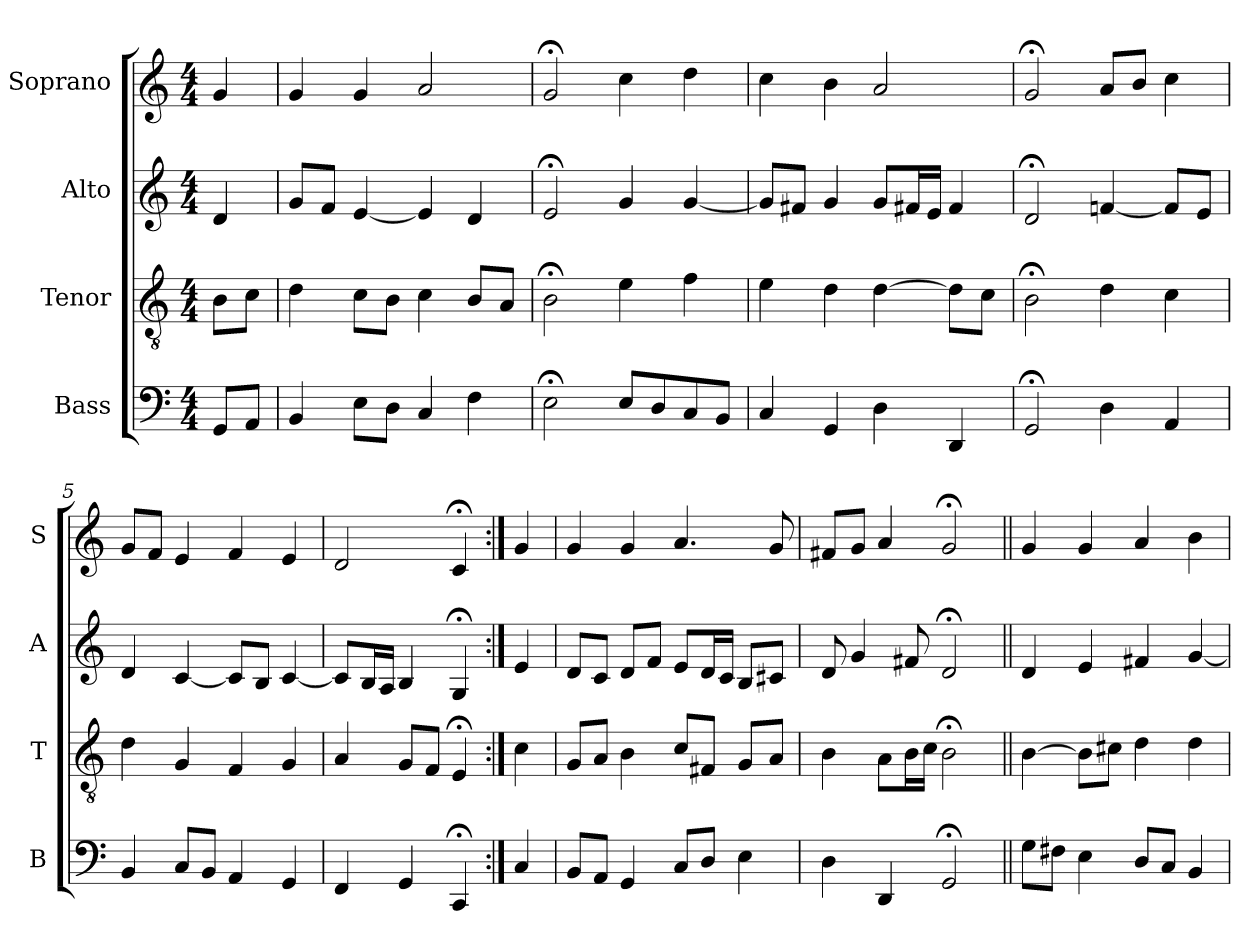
**kern	**kern	**kern	**kern
*part4	*part3	*part2	*part1
*staff4	*staff3	*staff2	*staff1
*I"Bass	*I"Tenor	*I"Alto	*I"Soprano
*I'B	*I'T	*I'A	*I'S
*clefF4	*clefGv2	*clefG2	*clefG2
*k[]	*k[]	*k[]	*k[]
*G:mix	*G:mix	*G:mix	*G:mix
*M4/4	*M4/4	*M4/4	*M4/4
*MM100	*MM100	*MM100	*MM100
=	=	=	=
8GGL	8BL	4d	4g
8AAJ	8cJ	.	.
=1	=1	=1	=1
4BB	4d	8gL	4g
.	.	8fJ	.
8EL	8cL	[4e	4g
8DJ	8BJ	.	.
4C	4c	4e]	2a
4F	8BL	4d	.
.	8AJ	.	.
=2	=2	=2	=2
2E;<	2B;<	2e;<	2g;<
8EL	4e	4g	4cc
8D	.	.	.
8C	4f	[4g	4dd
8BBJ	.	.	.
=3	=3	=3	=3
4C	4e	8gL]	4cc
.	.	8f#XJ	.
4GG	4d	4g	4b
4D	[4d	8gL	2a
.	.	16f#XL	.
.	.	16eJJ	.
4DD	8dL]	4f#	.
.	8cJ	.	.
=4	=4	=4	=4
2GG;<	2B;<	2d;<	2g;<
4D	4d	[4fn	8aL
.	.	.	8bJ
4AA	4c	8fL]	4cc
.	.	8eJ	.
=5	=5	=5	=5
4BB	4d	4d	8gL
.	.	.	8fJ
8CL	4G	[4c	4e
8BBJ	.	.	.
4AA	4F	8cL]	4f
.	.	8BJ	.
4GG	4G	[4c	4e
=6	=6	=6	=6
4FF	4A	8cL]	2d
.	.	16BL	.
.	.	16AJJ	.
4GG	8GL	4B	.
.	8FJ	.	.
4CC;<	4E;<	4G;<	4c;<
=:|!	=:|!	=:|!	=:|!
4C	4c	4e	4g
=7	=7	=7	=7
8BBL	8GL	8dL	4g
8AAJ	8AJ	8cJ	.
4GG	4B	8dL	4g
.	.	8fJ	.
8CL	8cL	8eL	4.a
8DJ	8F#XJ	16dL	.
.	.	16cJJ	.
4E	8GL	8BL	.
.	8AJ	8c#XJ	8g
=8	=8	=8	=8
4D	4B	8d	8f#XL
.	.	4g	8gJ
4DD	8AL	.	4a
.	16BL	8f#X	.
.	16cJJ	.	.
2GG;<	2B;<	2d;<	2g;<
=9||	=9||	=9||	=9||
8GL	[4B	4d	4g
8F#XJ	.	.	.
4E	8BL]	4e	4g
.	8c#XJ	.	.
8DL	4d	4f#X	4a
8CJ	.	.	.
4BB	4d	[4g	4b
=	=	=	=
*-	*-	*-	*-
